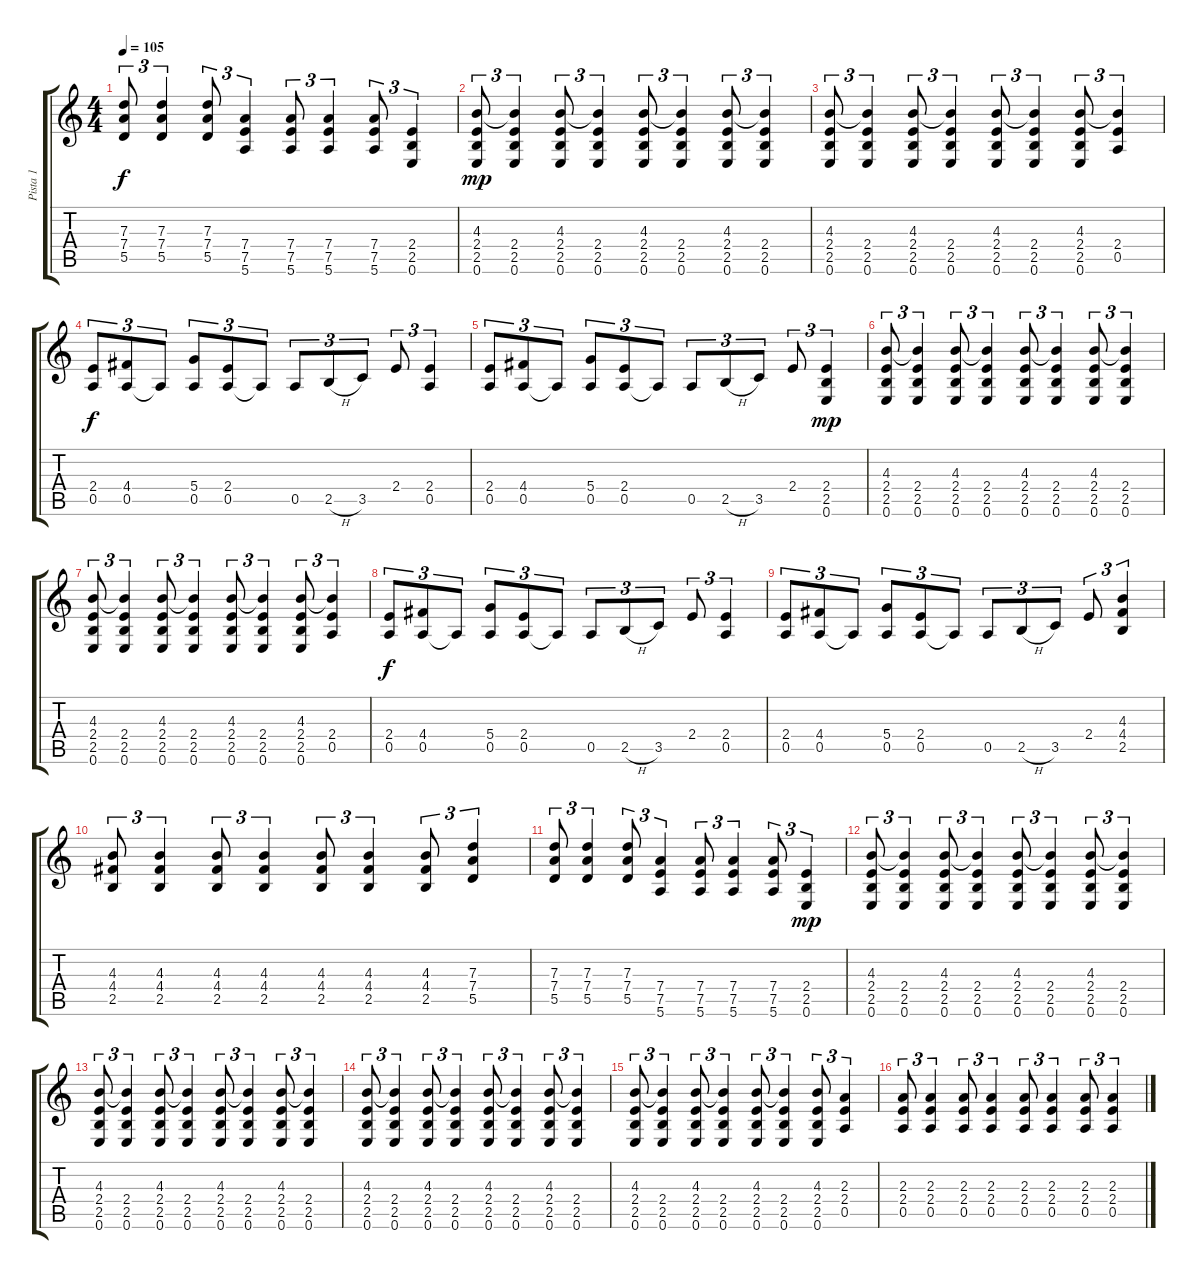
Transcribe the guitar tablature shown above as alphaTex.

\track ("Pista 1" "Pista 1") {instrument electricguitarclean}
\staff {score tabs}
\tuning (E4 B3 G3 D3 A2 E2) {hide}
\ts (4 4)
\tempo 105
\clef g2
\ks c
(7.3 7.4 5.5).8{tu (3 2) dy f} (7.3 7.4 5.5).4{tu (3 2)} (7.3 7.4 5.5).8{tu (3 2)} (7.4 7.5 5.6).4{tu (3 2)} (7.4 7.5 5.6).8{tu (3 2)} (7.4 7.5 5.6).4{tu (3 2)} (7.4 7.5 5.6).8{tu (3 2)} (2.4 2.5 0.6).4{tu (3 2)} |
(4.3 2.4 2.5 0.6).8{tu (3 2) dy mp} (4.3{t} 2.4 2.5 0.6).4{tu (3 2)} (4.3 2.4 2.5 0.6).8{tu (3 2)} (4.3{t} 2.4 2.5 0.6).4{tu (3 2)} (4.3 2.4 2.5 0.6).8{tu (3 2)} (4.3{t} 2.4 2.5 0.6).4{tu (3 2)} (4.3 2.4 2.5 0.6).8{tu (3 2)} (4.3{t} 2.4 2.5 0.6).4{tu (3 2)} |
(4.3 2.4 2.5 0.6).8{tu (3 2)} (4.3{t} 2.4 2.5 0.6).4{tu (3 2)} (4.3 2.4 2.5 0.6).8{tu (3 2)} (4.3{t} 2.4 2.5 0.6).4{tu (3 2)} (4.3 2.4 2.5 0.6).8{tu (3 2)} (4.3{t} 2.4 2.5 0.6).4{tu (3 2)} (4.3 2.4 2.5 0.6).8{tu (3 2)} (4.3{t} 2.4 0.5).4{tu (3 2)} |
(2.4 0.5).8{tu (3 2) dy f} (4.4 0.5).8{tu (3 2)} 0.5{t}.8{tu (3 2)} (5.4 0.5).8{tu (3 2)} (2.4 0.5).8{tu (3 2)} 0.5{t}.8{tu (3 2)} 0.5.8{tu (3 2)} 2.5{h}.8{tu (3 2)} 3.5.8{tu (3 2)} 2.4.8{tu (3 2)} (2.4 0.5).4{tu (3 2)} |
(2.4 0.5).8{tu (3 2)} (4.4 0.5).8{tu (3 2)} 0.5{t}.8{tu (3 2)} (5.4 0.5).8{tu (3 2)} (2.4 0.5).8{tu (3 2)} 0.5{t}.8{tu (3 2)} 0.5.8{tu (3 2)} 2.5{h}.8{tu (3 2)} 3.5.8{tu (3 2)} 2.4.8{tu (3 2)} (2.4 2.5 0.6).4{tu (3 2) dy mp} |
(4.3 2.4 2.5 0.6).8{tu (3 2)} (4.3{t} 2.4 2.5 0.6).4{tu (3 2)} (4.3 2.4 2.5 0.6).8{tu (3 2)} (4.3{t} 2.4 2.5 0.6).4{tu (3 2)} (4.3 2.4 2.5 0.6).8{tu (3 2)} (4.3{t} 2.4 2.5 0.6).4{tu (3 2)} (4.3 2.4 2.5 0.6).8{tu (3 2)} (4.3{t} 2.4 2.5 0.6).4{tu (3 2)} |
(4.3 2.4 2.5 0.6).8{tu (3 2)} (4.3{t} 2.4 2.5 0.6).4{tu (3 2)} (4.3 2.4 2.5 0.6).8{tu (3 2)} (4.3{t} 2.4 2.5 0.6).4{tu (3 2)} (4.3 2.4 2.5 0.6).8{tu (3 2)} (4.3{t} 2.4 2.5 0.6).4{tu (3 2)} (4.3 2.4 2.5 0.6).8{tu (3 2)} (4.3{t} 2.4 0.5).4{tu (3 2)} |
(2.4 0.5).8{tu (3 2) dy f} (4.4 0.5).8{tu (3 2)} 0.5{t}.8{tu (3 2)} (5.4 0.5).8{tu (3 2)} (2.4 0.5).8{tu (3 2)} 0.5{t}.8{tu (3 2)} 0.5.8{tu (3 2)} 2.5{h}.8{tu (3 2)} 3.5.8{tu (3 2)} 2.4.8{tu (3 2)} (2.4 0.5).4{tu (3 2)} |
(2.4 0.5).8{tu (3 2)} (4.4 0.5).8{tu (3 2)} 0.5{t}.8{tu (3 2)} (5.4 0.5).8{tu (3 2)} (2.4 0.5).8{tu (3 2)} 0.5{t}.8{tu (3 2)} 0.5.8{tu (3 2)} 2.5{h}.8{tu (3 2)} 3.5.8{tu (3 2)} 2.4.8{tu (3 2)} (4.3 4.4 2.5).4{tu (3 2)} |
(4.3 4.4 2.5).8{tu (3 2)} (4.3 4.4 2.5).4{tu (3 2)} (4.3 4.4 2.5).8{tu (3 2)} (4.3 4.4 2.5).4{tu (3 2)} (4.3 4.4 2.5).8{tu (3 2)} (4.3 4.4 2.5).4{tu (3 2)} (4.3 4.4 2.5).8{tu (3 2)} (7.3 7.4 5.5).4{tu (3 2)} |
(7.3 7.4 5.5).8{tu (3 2)} (7.3 7.4 5.5).4{tu (3 2)} (7.3 7.4 5.5).8{tu (3 2)} (7.4 7.5 5.6).4{tu (3 2)} (7.4 7.5 5.6).8{tu (3 2)} (7.4 7.5 5.6).4{tu (3 2)} (7.4 7.5 5.6).8{tu (3 2)} (2.4 2.5 0.6).4{tu (3 2) dy mp} |
(4.3 2.4 2.5 0.6).8{tu (3 2)} (4.3{t} 2.4 2.5 0.6).4{tu (3 2)} (4.3 2.4 2.5 0.6).8{tu (3 2)} (4.3{t} 2.4 2.5 0.6).4{tu (3 2)} (4.3 2.4 2.5 0.6).8{tu (3 2)} (4.3{t} 2.4 2.5 0.6).4{tu (3 2)} (4.3 2.4 2.5 0.6).8{tu (3 2)} (4.3{t} 2.4 2.5 0.6).4{tu (3 2)} |
(4.3 2.4 2.5 0.6).8{tu (3 2)} (4.3{t} 2.4 2.5 0.6).4{tu (3 2)} (4.3 2.4 2.5 0.6).8{tu (3 2)} (4.3{t} 2.4 2.5 0.6).4{tu (3 2)} (4.3 2.4 2.5 0.6).8{tu (3 2)} (4.3{t} 2.4 2.5 0.6).4{tu (3 2)} (4.3 2.4 2.5 0.6).8{tu (3 2)} (4.3{t} 2.4 2.5 0.6).4{tu (3 2)} |
(4.3 2.4 2.5 0.6).8{tu (3 2)} (4.3{t} 2.4 2.5 0.6).4{tu (3 2)} (4.3 2.4 2.5 0.6).8{tu (3 2)} (4.3{t} 2.4 2.5 0.6).4{tu (3 2)} (4.3 2.4 2.5 0.6).8{tu (3 2)} (4.3{t} 2.4 2.5 0.6).4{tu (3 2)} (4.3 2.4 2.5 0.6).8{tu (3 2)} (4.3{t} 2.4 2.5 0.6).4{tu (3 2)} |
(4.3 2.4 2.5 0.6).8{tu (3 2)} (4.3{t} 2.4 2.5 0.6).4{tu (3 2)} (4.3 2.4 2.5 0.6).8{tu (3 2)} (4.3{t} 2.4 2.5 0.6).4{tu (3 2)} (4.3 2.4 2.5 0.6).8{tu (3 2)} (4.3{t} 2.4 2.5 0.6).4{tu (3 2)} (4.3 2.4 2.5 0.6).8{tu (3 2)} (2.3 2.4 0.5).4{tu (3 2)} |
(2.3 2.4 0.5).8{tu (3 2)} (2.3 2.4 0.5).4{tu (3 2)} (2.3 2.4 0.5).8{tu (3 2)} (2.3 2.4 0.5).4{tu (3 2)} (2.3 2.4 0.5).8{tu (3 2)} (2.3 2.4 0.5).4{tu (3 2)} (2.3 2.4 0.5).8{tu (3 2)} (2.3 2.4 0.5).4{tu (3 2)}
